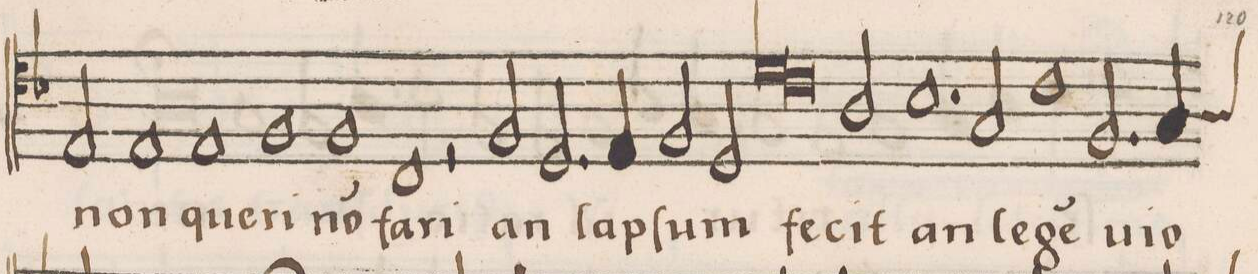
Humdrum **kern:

**kern	**text	**text
*I"ALTVS	*	*
*clefC4	*	*
*k[b-]	*	*
*met(C)	*	*
*M2/1	*	*
2E/	non	.
=60-	=60-	=60-
1E	que-	.
1E	-ri	.
=61-	=61-	=61-
1F	no(n)	.
1F	fa-	.
=62-	=62-	=62-
1C	-ri	.
2r	.	.
2F/	an	.
=63-	=63-	=63-
2.D/	lap-	.
4E/	.	.
2F/	-ſum	.
2D/	.	.
=64-	=64-	=64-
*lig	*	*
1d	fe-	.
1c	.	.
*Xlig	*	*
=65-	=65-	=65-
2A/	-cit	.
1.B-	an	.
=66-	=66-	=66-
2G/	le-	.
1c	-ge(m)	.
2.F/	ui-	.
=67-	=67-	=67-
*custos:A	*	*
4G/	-o-	.
*-	*-	*-
